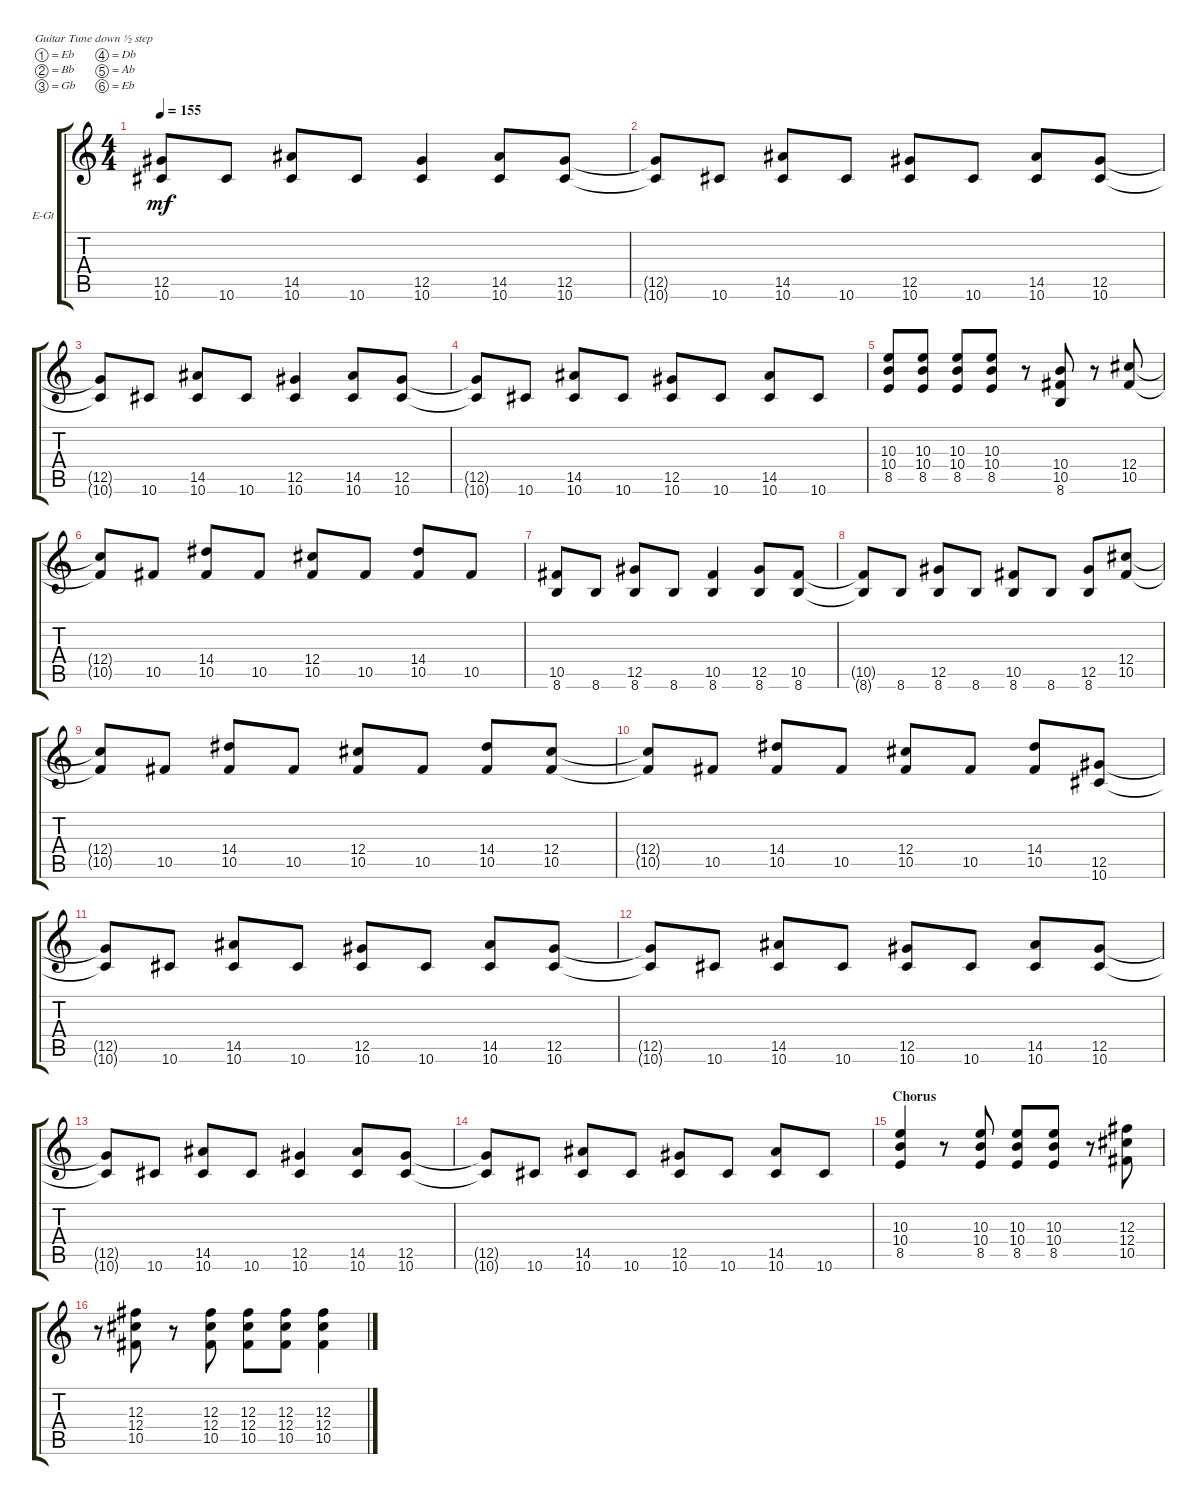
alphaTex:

\defaultSystemsLayout 4
\bracketExtendMode groupsimilarinstruments
\firstSystemTrackNameOrientation horizontal
\otherSystemsTrackNameOrientation horizontal
\track ("PAUL STANLEY" "E-Gt") {instrument distortionguitar}
\staff {score tabs}
\tuning (Eb4 Bb3 Gb3 Db3 Ab2 Eb2)
\ts (4 4)
\tempo 155
\clef g2
\ks c
(12.5{t} 10.6{t}).8{dy mf} 10.6.8 (10.6 14.5).8 10.6.8 (10.6 12.5).4 (10.6 14.5).8 (10.6 12.5).8 |
(10.6{t} 12.5{t}).8 10.6.8 (10.6 14.5).8 10.6.8 (10.6 12.5).8 10.6.8 (14.5 10.6).8 (10.6 12.5).8 |
(10.6{t} 12.5{t}).8 10.6.8 (10.6 14.5).8 10.6.8 (10.6 12.5).4 (10.6 14.5).8 (10.6 12.5).8 |
(10.6{t} 12.5{t}).8 10.6.8 (10.6 14.5).8 10.6.8 (10.6 12.5).8 10.6.8 (10.6 14.5).8 10.6.8 |
(8.5 10.4 10.3).8 (10.3 10.4 8.5).8 (8.5 10.4 10.3).8 (10.3 10.4 8.5).8 r.8 (8.6 10.5 10.4).8 r.8 (10.5 12.4).8 |
(10.5{t} 12.4{t}).8 10.5.8 (10.5 14.4).8 10.5.8 (10.5 12.4).8 10.5.8 (10.5 14.4).8 10.5.8 |
(8.6 10.5).8 8.6.8 (8.6 12.5).8 8.6.8 (8.6 10.5).4 (12.5 8.6).8 (10.5 8.6).8 |
(10.5{t} 8.6{t}).8 8.6.8 (8.6 12.5).8 8.6.8 (8.6 10.5).8 8.6.8 (8.6 12.5).8 (10.5 12.4).8 |
(10.5{t} 12.4{t}).8 10.5.8 (10.5 14.4).8 10.5.8 (10.5 12.4).8 10.5.8 (10.5 14.4).8 (12.4 10.5).8 |
(10.5{t} 12.4{t}).8 10.5.8 (10.5 14.4).8 10.5.8 (10.5 12.4).8 10.5.8 (10.5 14.4).8 (12.5 10.6).8 |
(12.5{t} 10.6{t}).8 10.6.8 (10.6 14.5).8 10.6.8 (10.6 12.5).8 10.6.8 (10.6 14.5).8 (10.6 12.5).8 |
(10.6{t} 12.5{t}).8 10.6.8 (10.6 14.5).8 10.6.8 (10.6 12.5).8 10.6.8 (10.6 14.5).8 (10.6 12.5).8 |
(10.6{t} 12.5{t}).8 10.6.8 (10.6 14.5).8 10.6.8 (10.6 12.5).4 (10.6 14.5).8 (10.6 12.5).8 |
(10.6{t} 12.5{t}).8 10.6.8 (10.6 14.5).8 10.6.8 (10.6 12.5).8 10.6.8 (10.6 14.5).8 10.6.8 |
\section ("" "Chorus")
(8.5 10.4 10.3).4 r.8 (8.5 10.4 10.3).8 (10.3 10.4 8.5).8 (8.5 10.4 10.3).8 r.8 (10.5 12.4 12.3).8 |
r.8 (12.3 12.4 10.5).8 r.8 (10.5 12.4 12.3).8 (10.5 12.4 12.3).8 (10.5 12.4 12.3).8 (10.5 12.4 12.3).4
